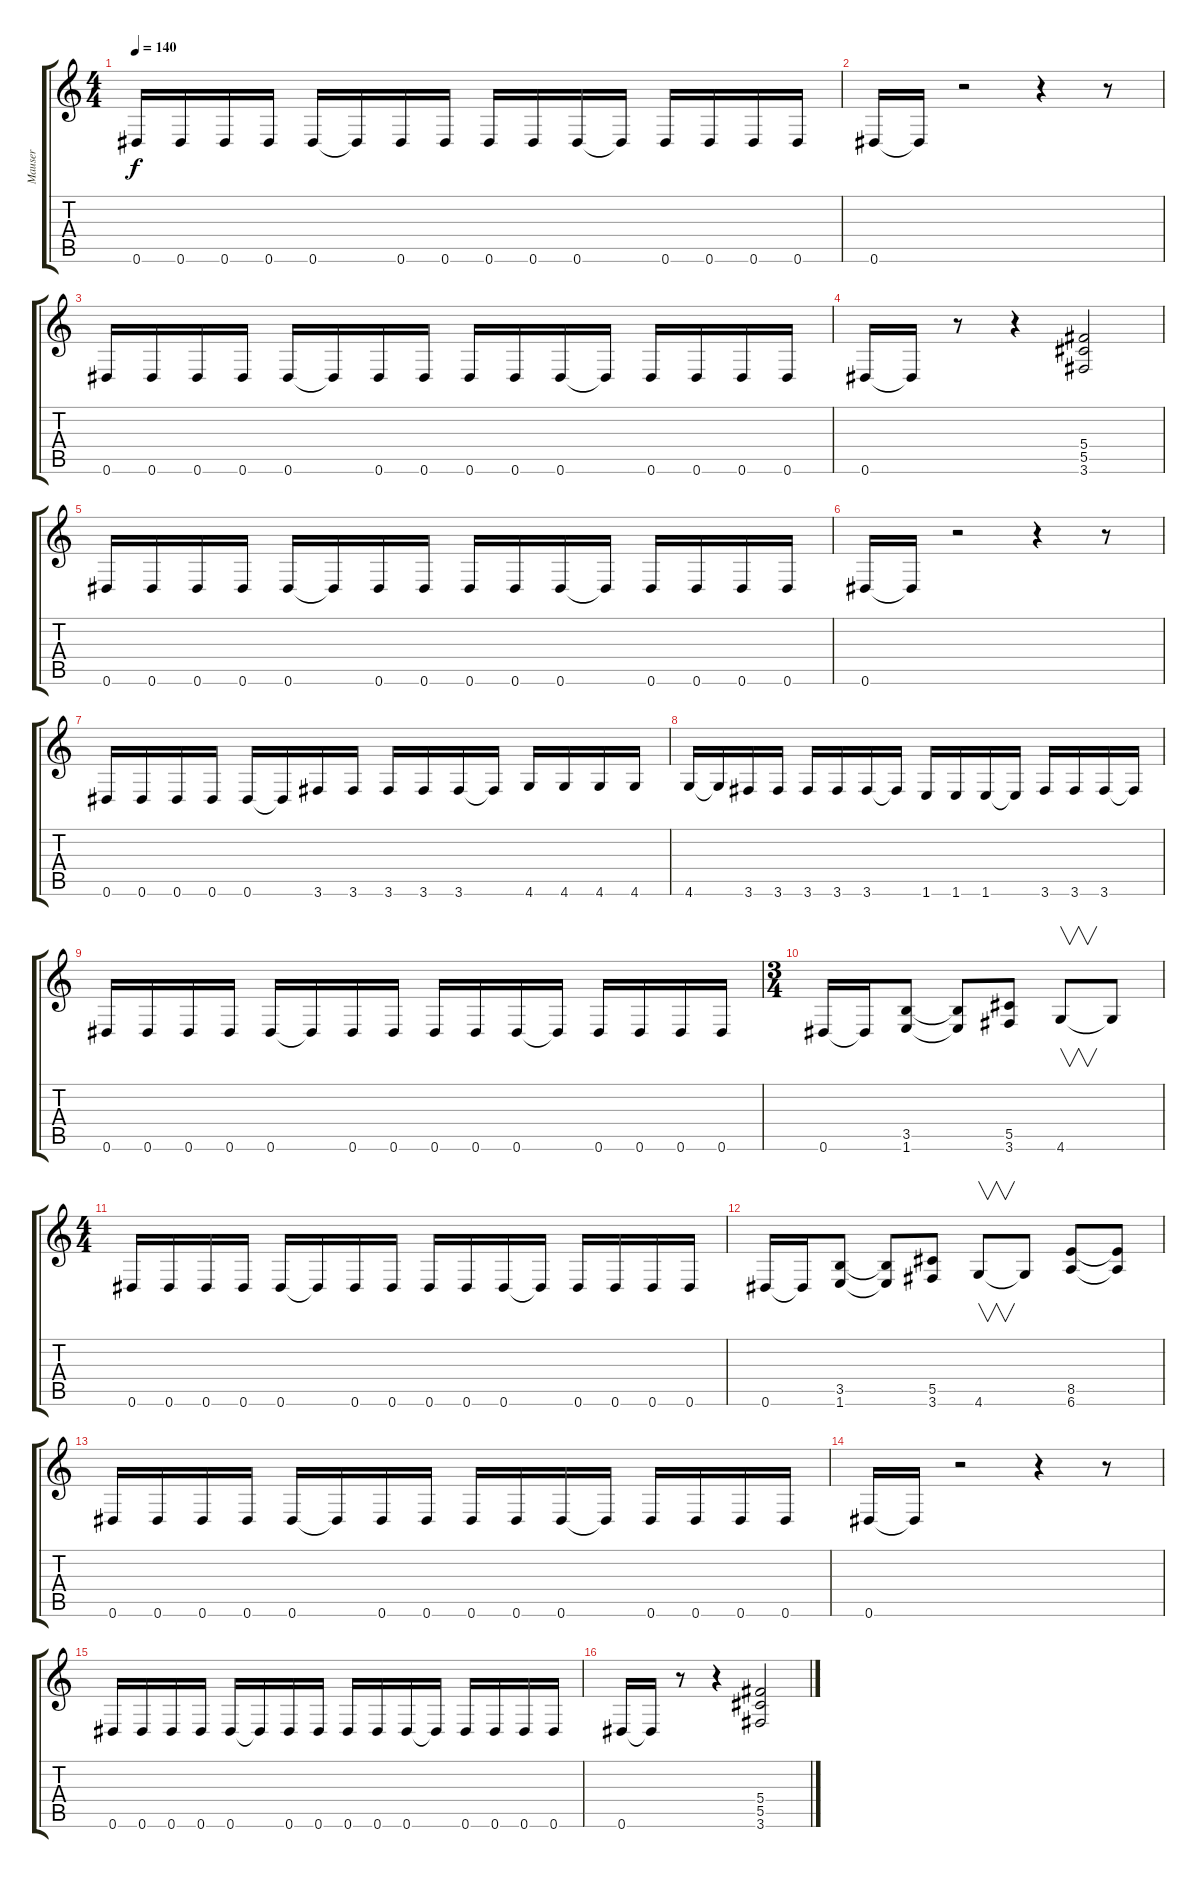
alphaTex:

\track ("Mauser" "Mauser") {instrument distortionguitar}
\staff {score tabs}
\tuning (Eb4 Bb3 Gb3 Db3 Ab2 Eb2) {hide}
\ts (4 4)
\tempo 140
\clef g2
\ks c
0.6.16{dy f} 0.6.16 0.6.16 0.6.16 0.6.16 0.6{t}.16 0.6.16 0.6.16 0.6.16 0.6.16 0.6.16 0.6{t}.16 0.6.16 0.6.16 0.6.16 0.6.16 |
0.6.16 0.6{t}.16 r.2 r.4 r.8 |
0.6.16 0.6.16 0.6.16 0.6.16 0.6.16 0.6{t}.16 0.6.16 0.6.16 0.6.16 0.6.16 0.6.16 0.6{t}.16 0.6.16 0.6.16 0.6.16 0.6.16 |
0.6.16 0.6{t}.16 r.8 r.4 (5.4 5.5 3.6).2 |
0.6.16 0.6.16 0.6.16 0.6.16 0.6.16 0.6{t}.16 0.6.16 0.6.16 0.6.16 0.6.16 0.6.16 0.6{t}.16 0.6.16 0.6.16 0.6.16 0.6.16 |
0.6.16 0.6{t}.16 r.2 r.4 r.8 |
0.6.16 0.6.16 0.6.16 0.6.16 0.6.16 0.6{t}.16 3.6.16 3.6.16 3.6.16 3.6.16 3.6.16 3.6{t}.16 4.6.16 4.6.16 4.6.16 4.6.16 |
4.6.16 4.6{t}.16 3.6.16 3.6.16 3.6.16 3.6.16 3.6.16 3.6{t}.16 1.6.16 1.6.16 1.6.16 1.6{t}.16 3.6.16 3.6.16 3.6.16 3.6{t}.16 |
0.6.16 0.6.16 0.6.16 0.6.16 0.6.16 0.6{t}.16 0.6.16 0.6.16 0.6.16 0.6.16 0.6.16 0.6{t}.16 0.6.16 0.6.16 0.6.16 0.6.16 |
\ts (3 4)
0.6.16 0.6{t}.16 (3.5 1.6).8 (3.5{t} 1.6{t}).8 (5.5 3.6).8 4.6.8{v} 4.6{t}.8 |
\ts (4 4)
0.6.16 0.6.16 0.6.16 0.6.16 0.6.16 0.6{t}.16 0.6.16 0.6.16 0.6.16 0.6.16 0.6.16 0.6{t}.16 0.6.16 0.6.16 0.6.16 0.6.16 |
0.6.16 0.6{t}.16 (3.5 1.6).8 (3.5{t} 1.6{t}).8 (5.5 3.6).8 4.6.8{v} 4.6{t}.8 (8.5 6.6).8 (8.5{t} 6.6{t}).8 |
0.6.16 0.6.16 0.6.16 0.6.16 0.6.16 0.6{t}.16 0.6.16 0.6.16 0.6.16 0.6.16 0.6.16 0.6{t}.16 0.6.16 0.6.16 0.6.16 0.6.16 |
0.6.16 0.6{t}.16 r.2 r.4 r.8 |
0.6.16 0.6.16 0.6.16 0.6.16 0.6.16 0.6{t}.16 0.6.16 0.6.16 0.6.16 0.6.16 0.6.16 0.6{t}.16 0.6.16 0.6.16 0.6.16 0.6.16 |
0.6.16 0.6{t}.16 r.8 r.4 (5.4 5.5 3.6).2
